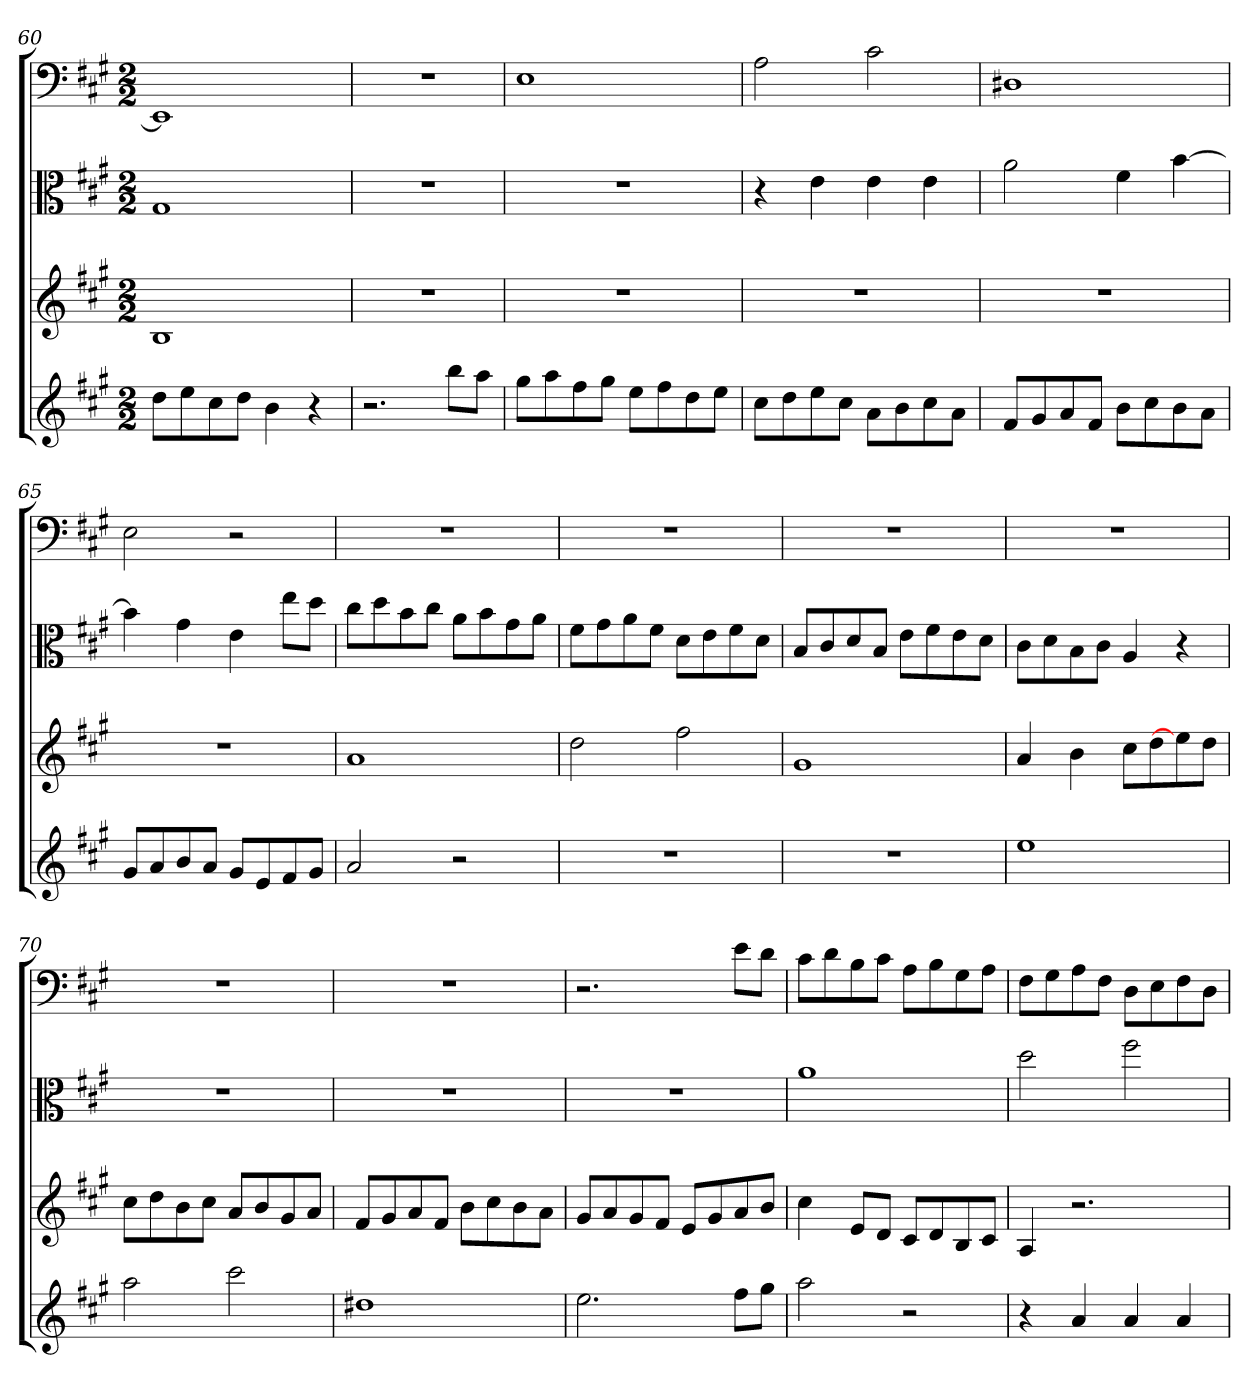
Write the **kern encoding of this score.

**kern	**kern	**kern	**kern
*part4	*part3	*part2	*part1
*staff4	*staff3	*staff2	*staff1
*	*	*clefC3	*clefF4
*k[f#c#g#]	*k[f#c#g#]	*k[f#c#g#]	*k[f#c#g#]
*A:	*A:	*A:	*A:
*M2/2	*M2/2	*M2/2	*M2/2
=60	=60	=60	=60
8ddL	1B	1G#	1EE]
8ee	.	.	.
8cc#	.	.	.
8ddJ	.	.	.
4b	.	.	.
4r	.	.	.
=61	=61	=61	=61
2.r	1r	1r	1r
8bbL	.	.	.
8aaJ	.	.	.
=62	=62	=62	=62
8gg#L	1r	1r	1E
8aa	.	.	.
8ff#	.	.	.
8gg#J	.	.	.
8eeL	.	.	.
8ff#	.	.	.
8dd	.	.	.
8eeJ	.	.	.
=63	=63	=63	=63
8cc#L	1r	4r	2A
8dd	.	.	.
8ee	.	4e	.
8cc#J	.	.	.
8aL	.	4e	2c#
8b	.	.	.
8cc#	.	4e	.
8aJ	.	.	.
=64	=64	=64	=64
8f#L	1r	2a	1D#X
8g#	.	.	.
8a	.	.	.
8f#J	.	.	.
8bL	.	4f#	.
8cc#	.	.	.
8b	.	[4b	.
8aJ	.	.	.
=65	=65	=65	=65
8g#L	1r	4b]	2E
8a	.	.	.
8b	.	4g#	.
8aJ	.	.	.
8g#L	.	4e	2r
8e	.	.	.
8f#	.	8ee\L	.
8g#J	.	8dd\J	.
=66	=66	=66	=66
2a	1a	8cc#\L	1r
.	.	8dd\	.
.	.	8b\	.
.	.	8cc#\J	.
2r	.	8a\L	.
.	.	8b\	.
.	.	8g#\	.
.	.	8a\J	.
=67	=67	=67	=67
1r	2dd	8f#\L	1r
.	.	8g#\	.
.	.	8a\	.
.	.	8f#\J	.
.	2ff#	8d\L	.
.	.	8e\	.
.	.	8f#\	.
.	.	8d\J	.
=68	=68	=68	=68
1r	1g#	8B/L	1r
.	.	8c#/	.
.	.	8d/	.
.	.	8B/J	.
.	.	8e\L	.
.	.	8f#\	.
.	.	8e\	.
.	.	8d\J	.
=69	=69	=69	=69
1ee	4a	8c#\L	1r
.	.	8d\	.
.	4b	8B\	.
.	.	8c#\J	.
.	8cc#L	4A	.
.	8dd	.	.
.	8ee]	4r	.
.	8ddJ	.	.
=70	=70	=70	=70
2aa	8cc#L	1r	1r
.	8dd	.	.
.	8b	.	.
.	8cc#J	.	.
2ccc#	8aL	.	.
.	8b	.	.
.	8g#	.	.
.	8aJ	.	.
=71	=71	=71	=71
1dd#X	8f#L	1r	1r
.	8g#	.	.
.	8a	.	.
.	8f#J	.	.
.	8bL	.	.
.	8cc#	.	.
.	8b	.	.
.	8aJ	.	.
=72	=72	=72	=72
2.ee	8g#L	1r	2.r
.	8a	.	.
.	8g#	.	.
.	8f#J	.	.
.	8eL	.	.
.	8g#	.	.
8ff#L	8a	.	8e\L
8gg#J	8bJ	.	8d\J
=73	=73	=73	=73
2aa	4cc#	1a	8c#\L
.	.	.	8d\
.	8eL	.	8B\
.	8dJ	.	8c#\J
2r	8c#L	.	8A\L
.	8d	.	8B\
.	8B	.	8G#\
.	8c#J	.	8A\J
=74	=74	=74	=74
4r	4A	2dd	8F#\L
.	.	.	8G#\
4a	2.r	.	8A\
.	.	.	8F#\J
4a	.	2ff#	8D\L
.	.	.	8E\
4a	.	.	8F#\
.	.	.	8D\J
=	=	=	=
*-	*-	*-	*-
